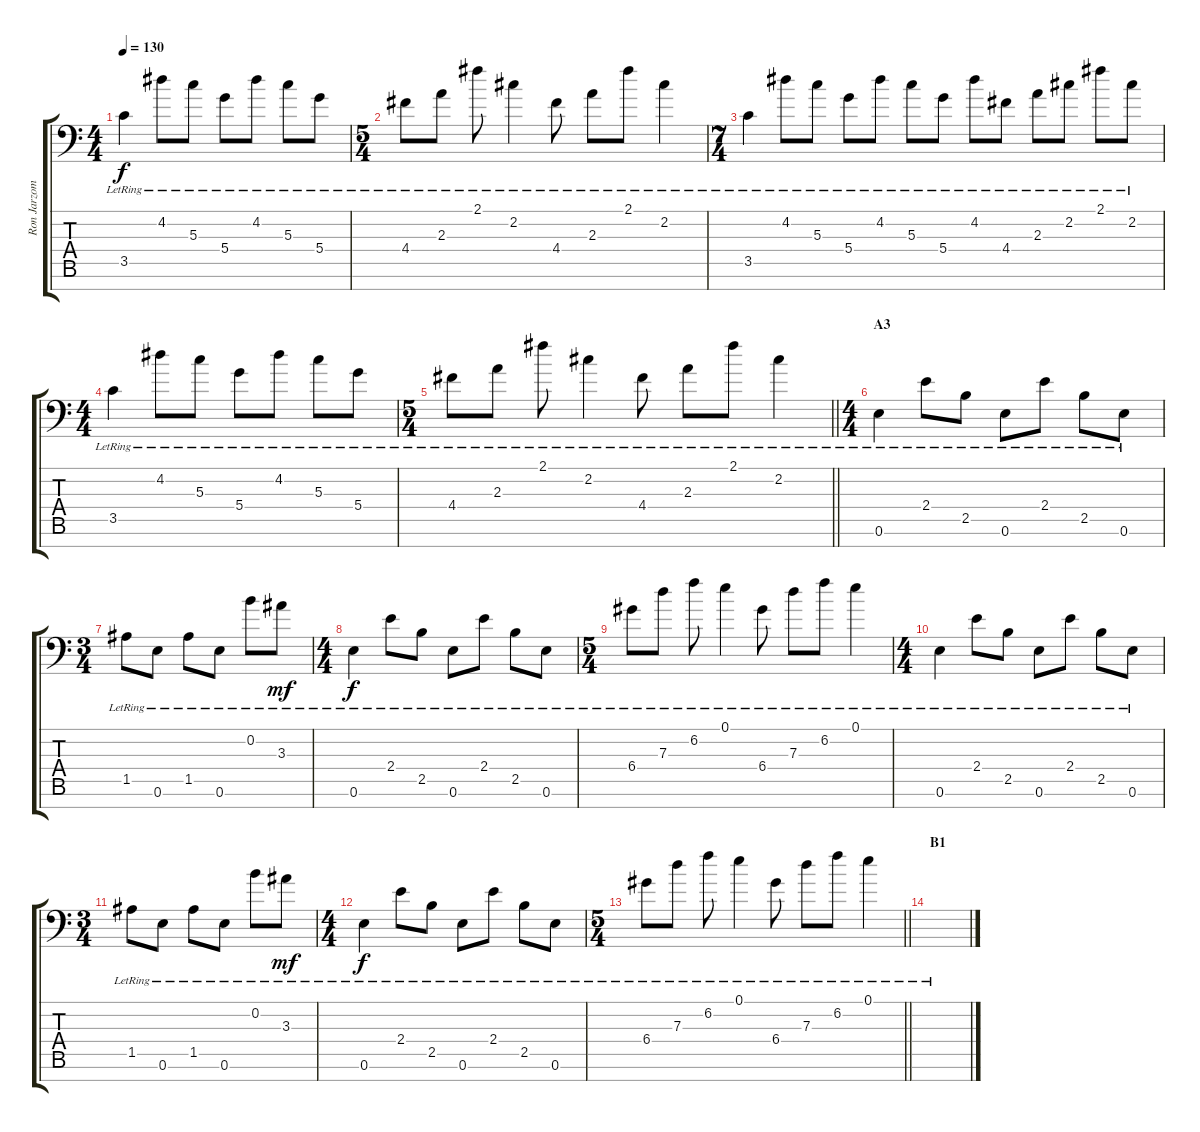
\track ("Ron Jarzombek Rhythm 2" "Ron Jarzom") {instrument acousticguitarsteel}
\staff {score tabs}
\tuning (E4 B3 G3 D3 A2 E2 A1) {hide}
\ts (4 4)
\tempo 130
\clef f4
\ks c
3.5{lr}.4{dy f} 4.2{lr}.8 5.3{lr}.8 5.4{lr}.8 4.2{lr}.8 5.3{lr}.8 5.4{lr}.8 |
\ts (5 4)
4.4{lr}.8 2.3{lr}.8 2.1{lr}.8 2.2{lr}.4 4.4{lr}.8 2.3{lr}.8 2.1{lr}.8 2.2{lr}.4 |
\ts (7 4)
3.5{lr}.4 4.2{lr}.8 5.3{lr}.8 5.4{lr}.8 4.2{lr}.8 5.3{lr}.8 5.4{lr}.8 4.2{lr}.8 4.4{lr}.8 2.3{lr}.8 2.2{lr}.8 2.1{lr}.8 2.2{lr}.8 |
\ts (4 4)
3.5{lr}.4 4.2{lr}.8 5.3{lr}.8 5.4{lr}.8 4.2{lr}.8 5.3{lr}.8 5.4{lr}.8 |
\ts (5 4)
\barLineRight lightlight
4.4{lr}.8 2.3{lr}.8 2.1{lr}.8 2.2{lr}.4 4.4{lr}.8 2.3{lr}.8 2.1{lr}.8 2.2{lr}.4 |
\ts (4 4)
\section ("" "A3")
0.6{lr}.4 2.4{lr}.8 2.5{lr}.8 0.6{lr}.8 2.4{lr}.8 2.5{lr}.8 0.6{lr}.8 |
\ts (3 4)
1.5{lr}.8 0.6{lr}.8 1.5{lr}.8 0.6{lr}.8 0.2{lr}.8 3.3{lr}.8{dy mf} |
\ts (4 4)
0.6{lr}.4{dy f} 2.4{lr}.8 2.5{lr}.8 0.6{lr}.8 2.4{lr}.8 2.5{lr}.8 0.6{lr}.8 |
\ts (5 4)
6.4{lr}.8 7.3{lr}.8 6.2{lr}.8 0.1{lr}.4 6.4{lr}.8 7.3{lr}.8 6.2{lr}.8 0.1{lr}.4 |
\ts (4 4)
0.6{lr}.4 2.4{lr}.8 2.5{lr}.8 0.6{lr}.8 2.4{lr}.8 2.5{lr}.8 0.6{lr}.8 |
\ts (3 4)
1.5{lr}.8 0.6{lr}.8 1.5{lr}.8 0.6{lr}.8 0.2{lr}.8 3.3{lr}.8{dy mf} |
\ts (4 4)
0.6{lr}.4{dy f} 2.4{lr}.8 2.5{lr}.8 0.6{lr}.8 2.4{lr}.8 2.5{lr}.8 0.6{lr}.8 |
\ts (5 4)
\barLineRight lightlight
6.4{lr}.8 7.3{lr}.8 6.2{lr}.8 0.1{lr}.4 6.4{lr}.8 7.3{lr}.8 6.2{lr}.8 0.1{lr}.4 |
\section ("" "B1")
